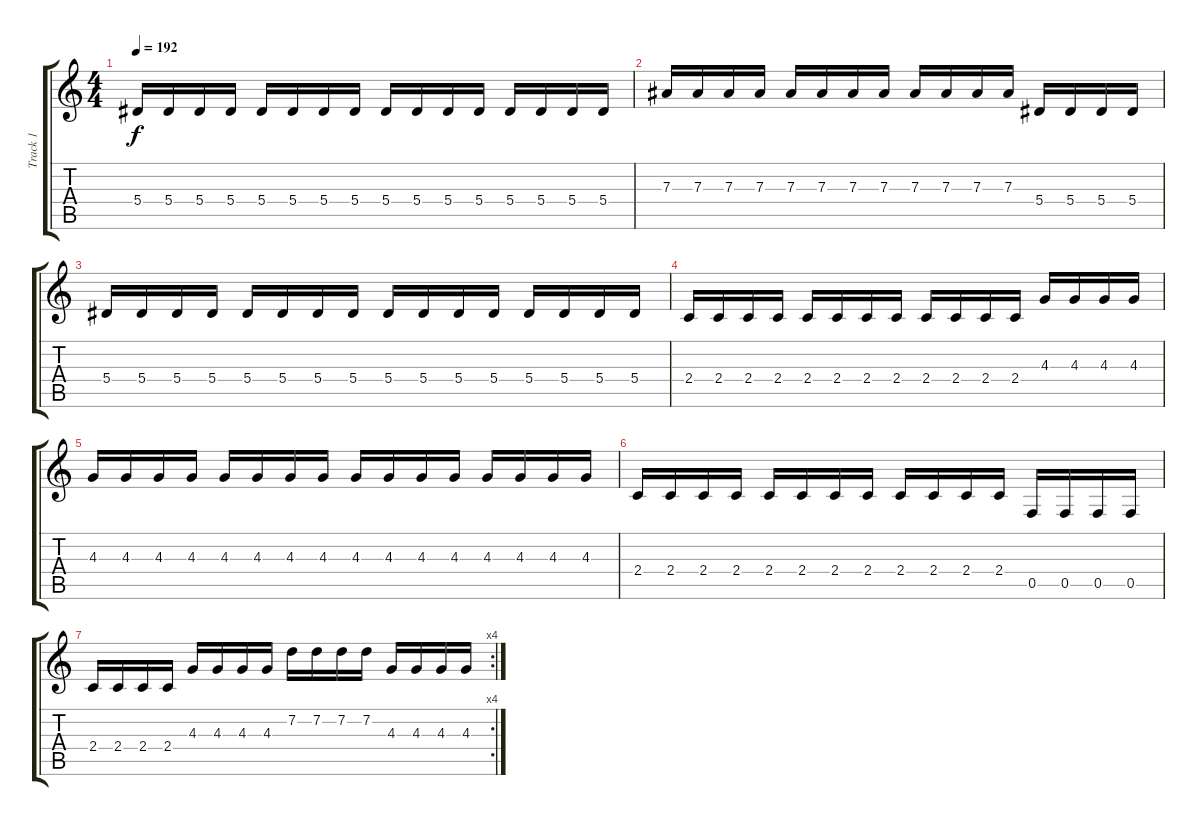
\track ("Track 1" "Track 1") {instrument overdrivenguitar}
\staff {score tabs}
\tuning (C4 G3 Eb3 Bb2 F2 C2) {hide}
\ts (4 4)
\tempo 192
\clef g2
\ks c
5.4.16{dy f} 5.4.16 5.4.16 5.4.16 5.4.16 5.4.16 5.4.16 5.4.16 5.4.16 5.4.16 5.4.16 5.4.16 5.4.16 5.4.16 5.4.16 5.4.16 |
7.3.16 7.3.16 7.3.16 7.3.16 7.3.16 7.3.16 7.3.16 7.3.16 7.3.16 7.3.16 7.3.16 7.3.16 5.4.16 5.4.16 5.4.16 5.4.16 |
5.4.16 5.4.16 5.4.16 5.4.16 5.4.16 5.4.16 5.4.16 5.4.16 5.4.16 5.4.16 5.4.16 5.4.16 5.4.16 5.4.16 5.4.16 5.4.16 |
2.4.16 2.4.16 2.4.16 2.4.16 2.4.16 2.4.16 2.4.16 2.4.16 2.4.16 2.4.16 2.4.16 2.4.16 4.3.16 4.3.16 4.3.16 4.3.16 |
4.3.16 4.3.16 4.3.16 4.3.16 4.3.16 4.3.16 4.3.16 4.3.16 4.3.16 4.3.16 4.3.16 4.3.16 4.3.16 4.3.16 4.3.16 4.3.16 |
2.4.16 2.4.16 2.4.16 2.4.16 2.4.16 2.4.16 2.4.16 2.4.16 2.4.16 2.4.16 2.4.16 2.4.16 0.5.16 0.5.16 0.5.16 0.5.16 |
\rc 4
2.4.16 2.4.16 2.4.16 2.4.16 4.3.16 4.3.16 4.3.16 4.3.16 7.2.16 7.2.16 7.2.16 7.2.16 4.3.16 4.3.16 4.3.16 4.3.16
